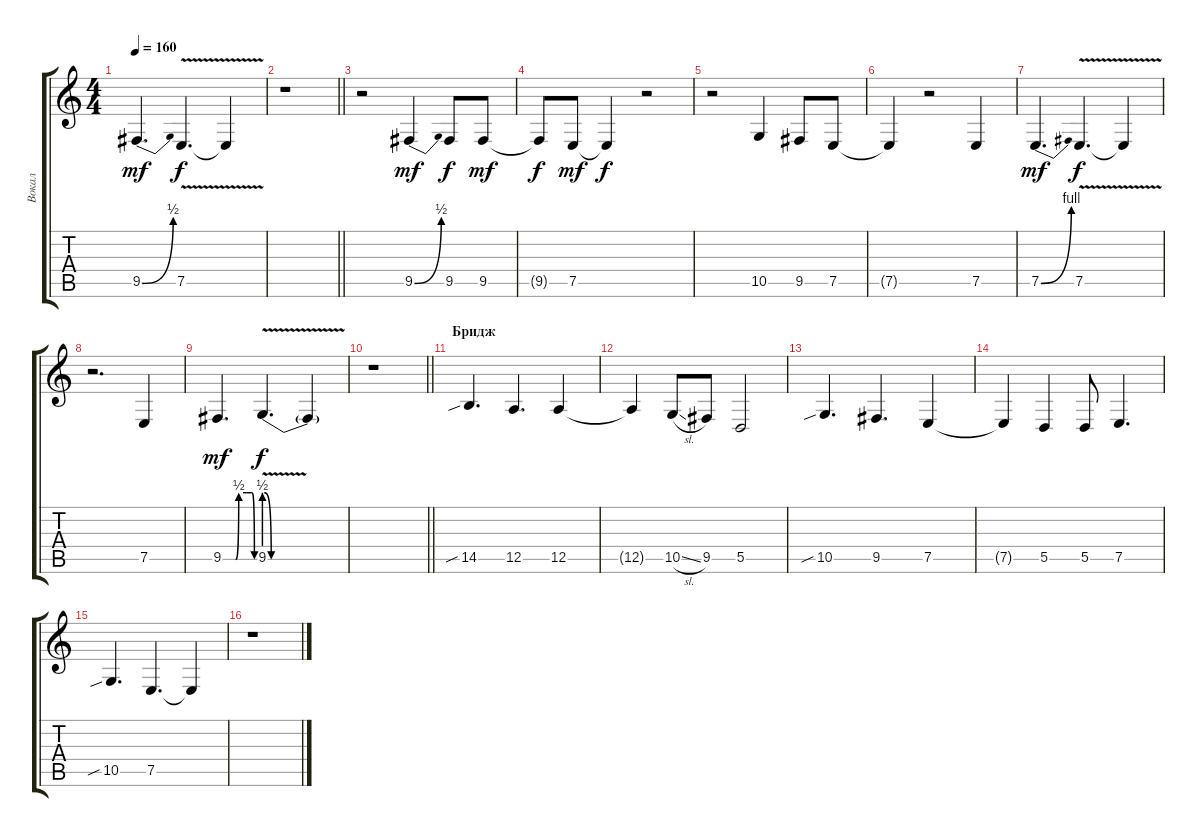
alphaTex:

\track ("Вокал" "Вокал") {instrument bassoon}
\staff {score tabs}
\tuning (E4 B3 G3 D3 A2 E2) {hide}
\ts (4 4)
\tempo 160
\clef g2
\ks c
9.5{be (bend 0 0 60 2)}.4{d dy mf} 7.5{v}.4{d dy f} 7.5{t}.4 |
\barLineRight lightlight
r.1 |
\section ("" " ")
r.2 9.5{be (bend 0 0 60 2)}.4{dy mf} 9.5.8{dy f} 9.5.8{dy mf} |
9.5{t}.8{dy f} 7.5.8{dy mf} 7.5{t}.4{dy f} r.2 |
r.2 10.5.4 9.5.8 7.5.8 |
7.5{t}.4 r.2 7.5.4 |
7.5{be (bend 0 0 60 4)}.4{d dy mf} 7.5{v}.4{d dy f} 7.5{t}.4 |
r.2{d} 7.5.4 |
9.5{be (custom 0 0 15 0 24 0 30 2 45 2 55 2 60 0)}.4{d dy mf} 9.5{be (custom 0 2 5 0 15 0 20 0 60 0) v}.4{d dy f} 9.5{t}.4 |
\barLineRight lightlight
r.1 |
\section ("" "Бридж")
14.5{sib}.4{d} 12.5.4{d} 12.5.4 |
12.5{t}.4 10.5{sl}.8 9.5.8 5.5.2 |
10.5{sib}.4{d} 9.5.4{d} 7.5.4 |
7.5{t}.4 5.5.4 5.5.8 7.5.4{d} |
10.5{sib}.4{d} 7.5.4{d} 7.5{t}.4 |
r.1
